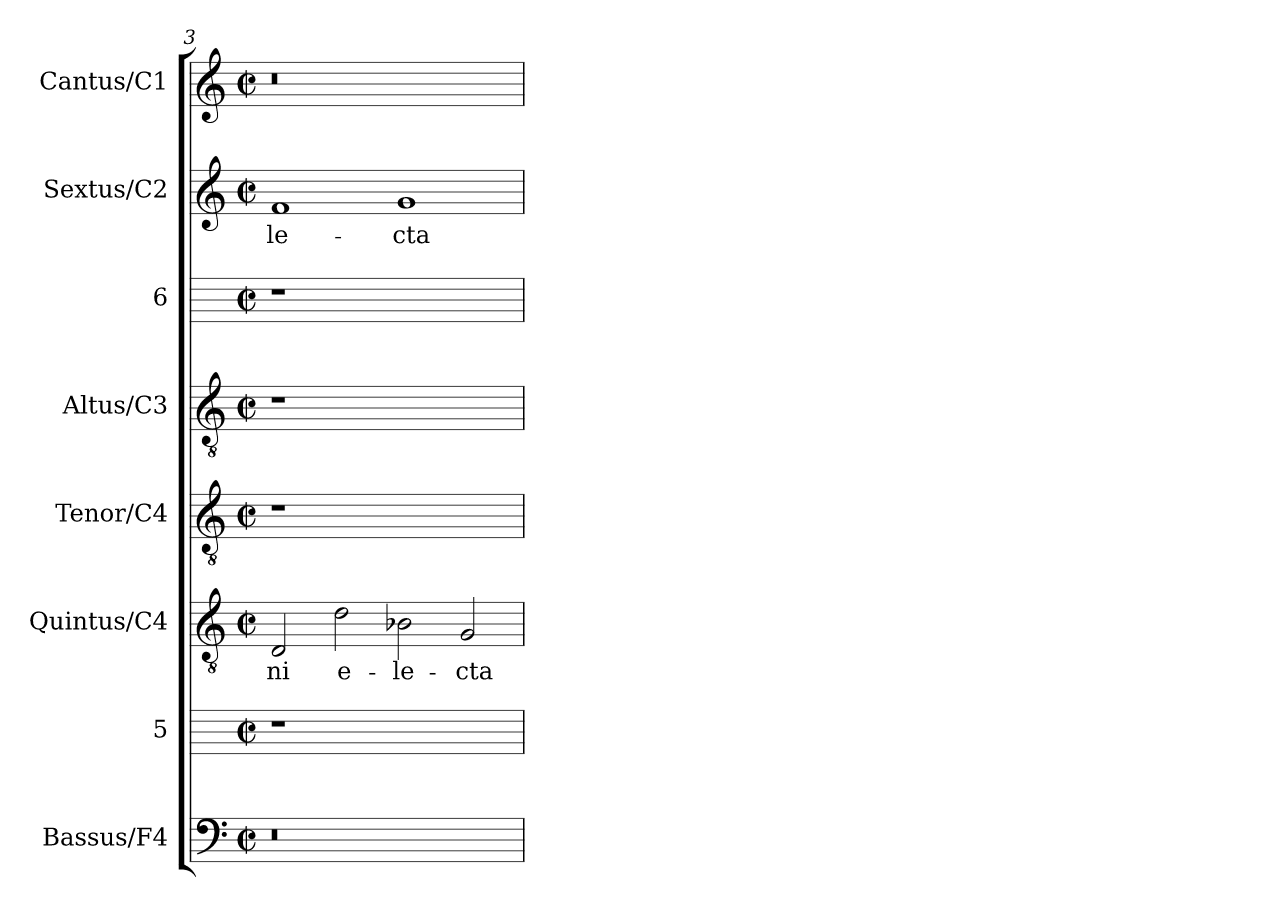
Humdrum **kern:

**kern	**kern	**kern	**text	**kern	**kern	**kern	**kern	**text	**kern
*part8	*part7	*part6	*part6	*part5	*part4	*part3	*part2	*part2	*part1
*staff8	*staff7	*staff6	*staff6	*staff5	*staff4	*staff3	*staff2	*staff2	*staff1
*I"Bassus/F4	*I"5	*I"Quintus/C4	*	*I"Tenor/C4	*I"Altus/C3	*I"6	*I"Sextus/C2	*	*I"Cantus/C1
*I'B	*	*	*	*I'T	*I'A	*	*	*	*I'C
*clefF4	*	*clefGv2	*	*clefGv2	*clefGv2	*	*clefG2	*	*clefG2
*k[]	*k[]	*k[]	*	*k[]	*k[]	*k[]	*k[]	*	*k[]
*C:	*C:	*C:	*	*C:	*C:	*C:	*C:	*	*C:
*M2/2	*M2/2	*M2/2	*	*M2/2	*M2/2	*M2/2	*M2/2	*	*M2/2
*met(c|)	*met(c|)	*met(c|)	*	*met(c|)	*met(c|)	*met(c|)	*met(c|)	*	*met(c|)
=3	=3	=3	=3	=3	=3	=3	=3	=3	=3
!	!	!	!LO:LY:b:cj	!	!	!	!	!LO:LY:b:cj	!
0r	1r	2D/	-ni	1r	1r	1r	1f	-le-	0r
!	!	!	!LO:LY:b:cj	!	!	!	!	!	!
.	.	2d\	e-	.	.	.	.	.	.
!	!	!	!LO:LY:b:cj	!	!	!	!	!LO:LY:b:cj	!
.	1ryy	2B-X\	-le-	1ryy	1ryy	1ryy	1g	-cta	.
!	!	!	!LO:LY:b:cj	!	!	!	!	!	!
.	.	2G/	-cta	.	.	.	.	.	.
=	=	=	=	=	=	=	=	=	=
*-	*-	*-	*-	*-	*-	*-	*-	*-	*-
